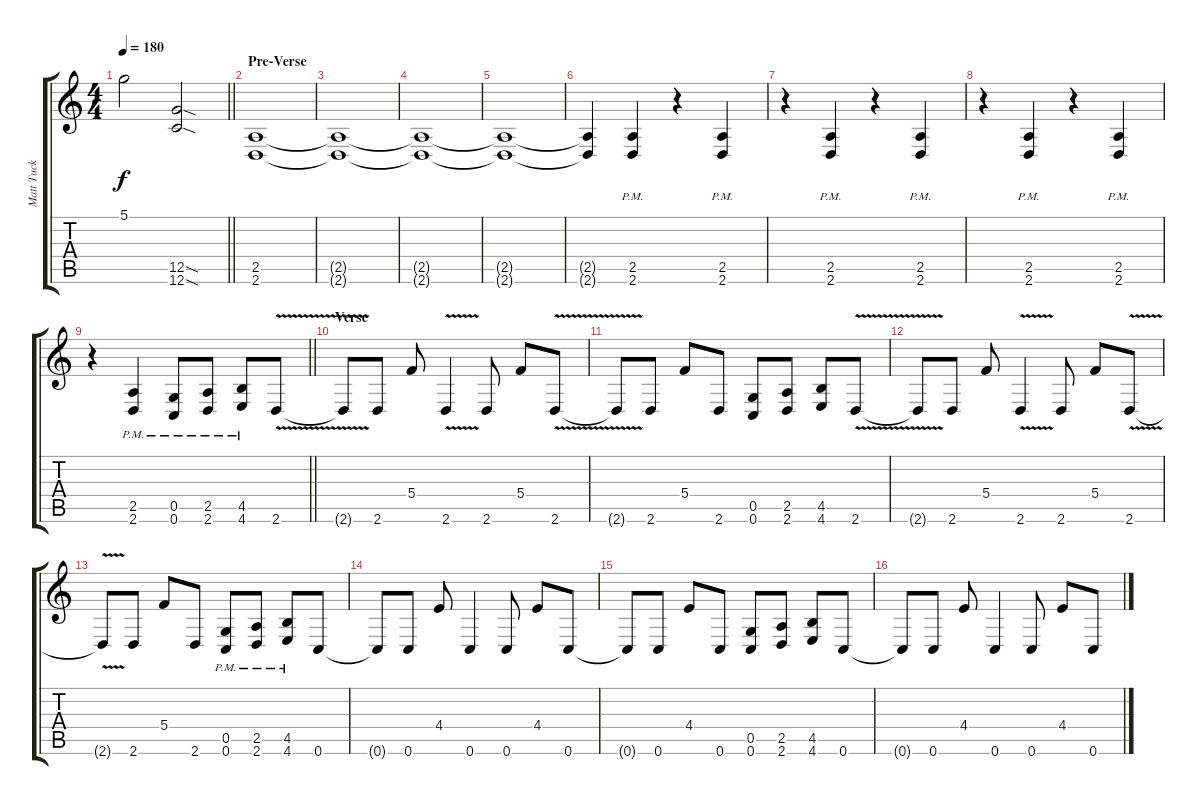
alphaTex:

\track ("Matt Tuck" "Matt Tuck") {instrument distortionguitar}
\staff {score tabs}
\tuning (D4 A3 F3 C3 G2 C2) {hide}
\ts (4 4)
\tempo 180
\clef g2
\barLineRight lightlight
\ks c
5.1{t}.2{dy f} (12.5{sod} 12.6{sod}).2 |
\section ("" "Pre-Verse")
(2.5 2.6).1 |
(2.5{t} 2.6{t}).1 |
(2.5{t} 2.6{t}).1 |
(2.5{t} 2.6{t}).1 |
(2.5{t} 2.6{t}).4 (2.5{pm} 2.6{pm}).4 r.4 (2.5{pm} 2.6{pm}).4 |
r.4 (2.5{pm} 2.6{pm}).4 r.4 (2.5{pm} 2.6{pm}).4 |
r.4 (2.5{pm} 2.6{pm}).4 r.4 (2.5{pm} 2.6{pm}).4 |
\barLineRight lightlight
r.4 (2.5{pm} 2.6{pm}).4 (0.5{pm} 0.6{pm}).8 (2.5{pm} 2.6{pm}).8 (4.5{pm} 4.6{pm}).8 2.6{v}.8 |
\section ("" "Verse")
2.6{t}.8 2.6.8 5.4.8 2.6{v}.4 2.6.8 5.4.8 2.6{v}.8 |
2.6{t}.8 2.6.8 5.4.8 2.6.8 (0.5 0.6).8 (2.5 2.6).8 (4.5 4.6).8 2.6{v}.8 |
2.6{t}.8 2.6.8 5.4.8 2.6{v}.4 2.6.8 5.4.8 2.6{v}.8 |
2.6{t}.8 2.6.8 5.4.8 2.6.8 (0.5{pm} 0.6{pm}).8 (2.5{pm} 2.6{pm}).8 (4.5{pm} 4.6{pm}).8 0.6.8 |
0.6{t}.8 0.6.8 4.4.8 0.6.4 0.6.8 4.4.8 0.6.8 |
0.6{t}.8 0.6.8 4.4.8 0.6.8 (0.5 0.6).8 (2.5 2.6).8 (4.5 4.6).8 0.6.8 |
0.6{t}.8 0.6.8 4.4.8 0.6.4 0.6.8 4.4.8 0.6.8
